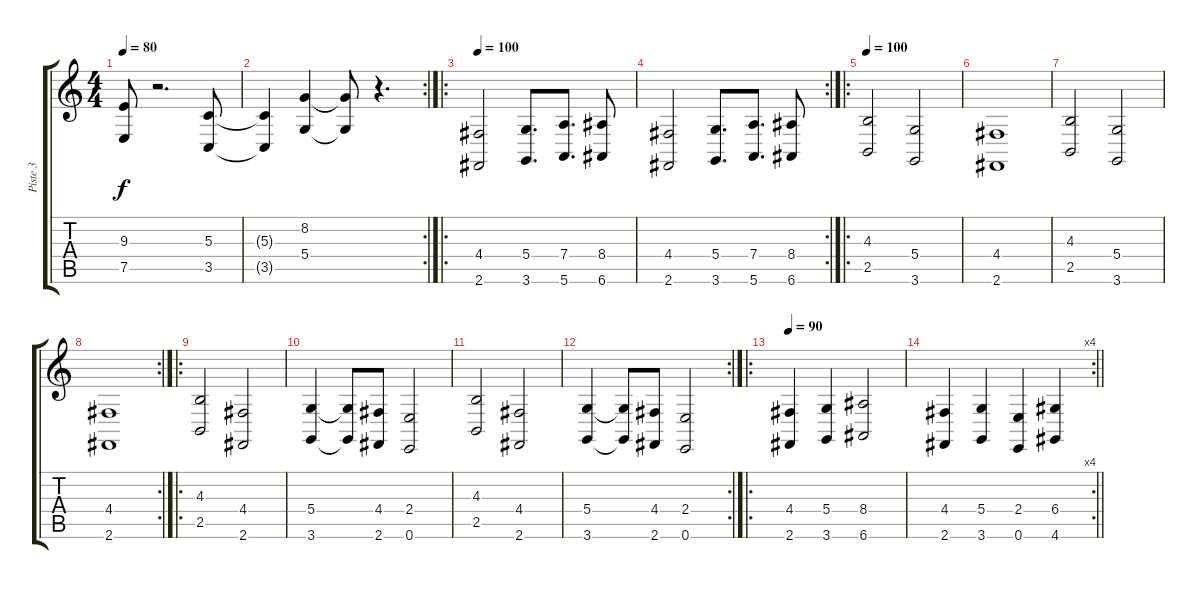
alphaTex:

\track ("Piste 3" "Piste 3") {instrument choiraahs}
\staff {score tabs}
\tuning (E4 B3 G3 D3 A2 E2) {hide}
\ts (4 4)
\tempo 80
\clef g2
\ks c
(9.3{t} 7.5{t}).8{dy f} r.2{d} (5.3 3.5).8 |
\rc 2
(5.3{t} 3.5{t}).4 (8.2 5.4).4 (8.2{t} 5.4{t}).8 r.4{d} |
\ro
\tempo 100
(4.4 2.6).2 (5.4 3.6).8{d} (7.4 5.6).8{d} (8.4 6.6).8 |
\rc 2
(4.4 2.6).2 (5.4 3.6).8{d} (7.4 5.6).8{d} (8.4 6.6).8 |
\ro
\tempo 100
(4.3 2.5).2 (5.4 3.6).2 |
(4.4 2.6).1 |
(4.3 2.5).2 (5.4 3.6).2 |
\rc 2
(4.4 2.6).1 |
\ro
(4.3 2.5).2 (4.4 2.6).2 |
(5.4 3.6).4 (5.4{t} 3.6{t}).8 (4.4 2.6).8 (2.4 0.6).2 |
(4.3 2.5).2 (4.4 2.6).2 |
\rc 2
(5.4 3.6).4 (5.4{t} 3.6{t}).8 (4.4 2.6).8 (2.4 0.6).2 |
\ro
\tempo 90
(4.4 2.6).4 (5.4 3.6).4 (8.4 6.6).2 |
\rc 4
\barLineRight lightlight
(4.4 2.6).4 (5.4 3.6).4 (2.4 0.6).4 (6.4 4.6).4
